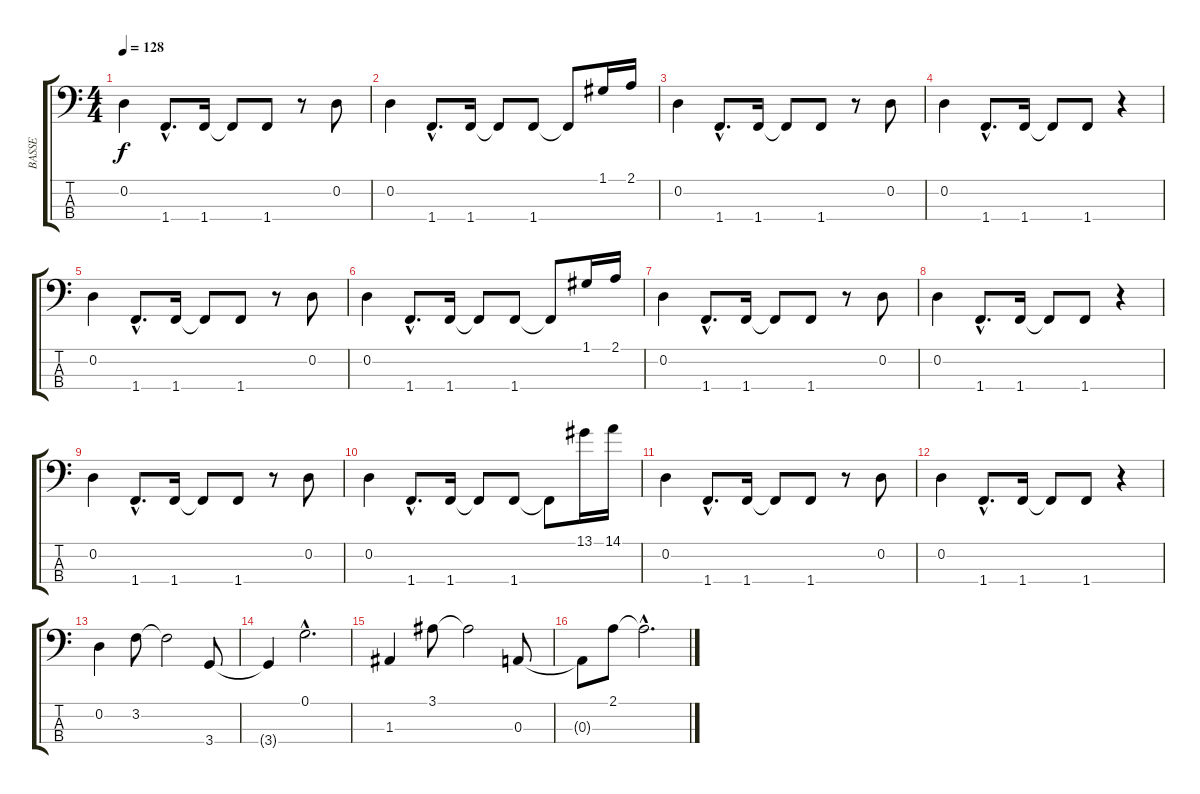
\track ("BASSE" "BASSE") {instrument electricbasspick}
\staff {score tabs}
\tuning (G2 D2 A1 E1) {hide}
\ts (4 4)
\tempo 128
\clef f4
\ks c
0.2.4{dy f} 1.4{hac}.8{d} 1.4.16 1.4{t}.8 1.4.8 r.8 0.2.8 |
0.2.4 1.4{hac}.8{d} 1.4.16 1.4{t}.8 1.4.8 1.4{t}.8 1.1.16 2.1.16 |
0.2.4 1.4{hac}.8{d} 1.4.16 1.4{t}.8 1.4.8 r.8 0.2.8 |
0.2.4 1.4{hac}.8{d} 1.4.16 1.4{t}.8 1.4.8 r.4 |
0.2.4 1.4{hac}.8{d} 1.4.16 1.4{t}.8 1.4.8 r.8 0.2.8 |
0.2.4 1.4{hac}.8{d} 1.4.16 1.4{t}.8 1.4.8 1.4{t}.8 1.1.16 2.1.16 |
0.2.4 1.4{hac}.8{d} 1.4.16 1.4{t}.8 1.4.8 r.8 0.2.8 |
0.2.4 1.4{hac}.8{d} 1.4.16 1.4{t}.8 1.4.8 r.4 |
0.2.4 1.4{hac}.8{d} 1.4.16 1.4{t}.8 1.4.8 r.8 0.2.8 |
0.2.4 1.4{hac}.8{d} 1.4.16 1.4{t}.8 1.4.8 1.4{t}.8 13.1.16 14.1.16 |
0.2.4 1.4{hac}.8{d} 1.4.16 1.4{t}.8 1.4.8 r.8 0.2.8 |
0.2.4 1.4{hac}.8{d} 1.4.16 1.4{t}.8 1.4.8 r.4 |
0.2.4 3.2.8 3.2{t}.2 3.4.8 |
3.4{t}.4 0.1{hac}.2{d} |
1.3.4 3.1.8 3.1{t}.2 0.3.8 |
0.3{t}.8 2.1.8 2.1{hac t}.2{d}
